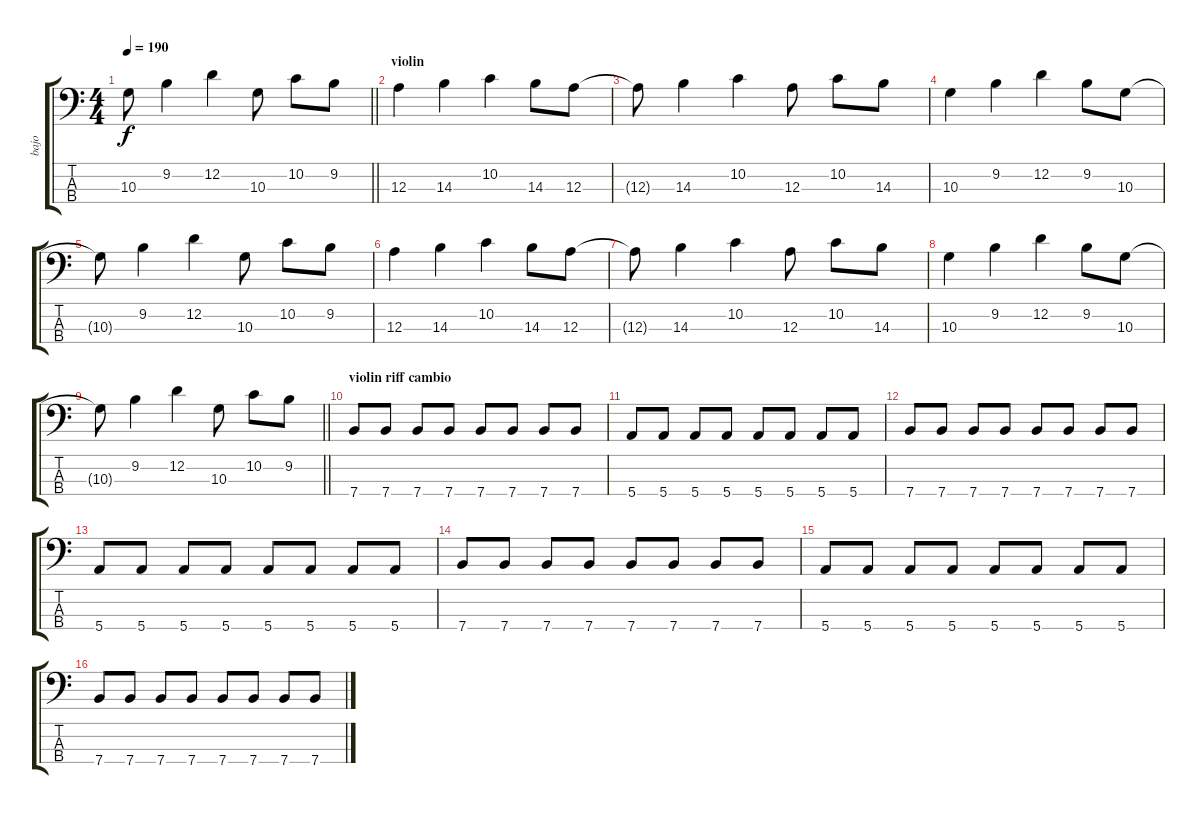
\track ("bajo" "bajo") {instrument electricbassfinger}
\staff {score tabs}
\tuning (G2 D2 A1 E1) {hide}
\ts (4 4)
\tempo 190
\clef f4
\barLineRight lightlight
\ks c
10.3{t}.8{dy f} 9.2.4 12.2.4 10.3.8 10.2.8 9.2.8 |
\section ("" "violin")
12.3.4 14.3.4 10.2.4 14.3.8 12.3.8 |
12.3{t}.8 14.3.4 10.2.4 12.3.8 10.2.8 14.3.8 |
10.3.4 9.2.4 12.2.4 9.2.8 10.3.8 |
10.3{t}.8 9.2.4 12.2.4 10.3.8 10.2.8 9.2.8 |
12.3.4 14.3.4 10.2.4 14.3.8 12.3.8 |
12.3{t}.8 14.3.4 10.2.4 12.3.8 10.2.8 14.3.8 |
10.3.4 9.2.4 12.2.4 9.2.8 10.3.8 |
\barLineRight lightlight
10.3{t}.8 9.2.4 12.2.4 10.3.8 10.2.8 9.2.8 |
\section ("" "violin riff cambio")
7.4.8 7.4.8 7.4.8 7.4.8 7.4.8 7.4.8 7.4.8 7.4.8 |
5.4.8 5.4.8 5.4.8 5.4.8 5.4.8 5.4.8 5.4.8 5.4.8 |
7.4.8 7.4.8 7.4.8 7.4.8 7.4.8 7.4.8 7.4.8 7.4.8 |
5.4.8 5.4.8 5.4.8 5.4.8 5.4.8 5.4.8 5.4.8 5.4.8 |
7.4.8 7.4.8 7.4.8 7.4.8 7.4.8 7.4.8 7.4.8 7.4.8 |
5.4.8 5.4.8 5.4.8 5.4.8 5.4.8 5.4.8 5.4.8 5.4.8 |
7.4.8 7.4.8 7.4.8 7.4.8 7.4.8 7.4.8 7.4.8 7.4.8
